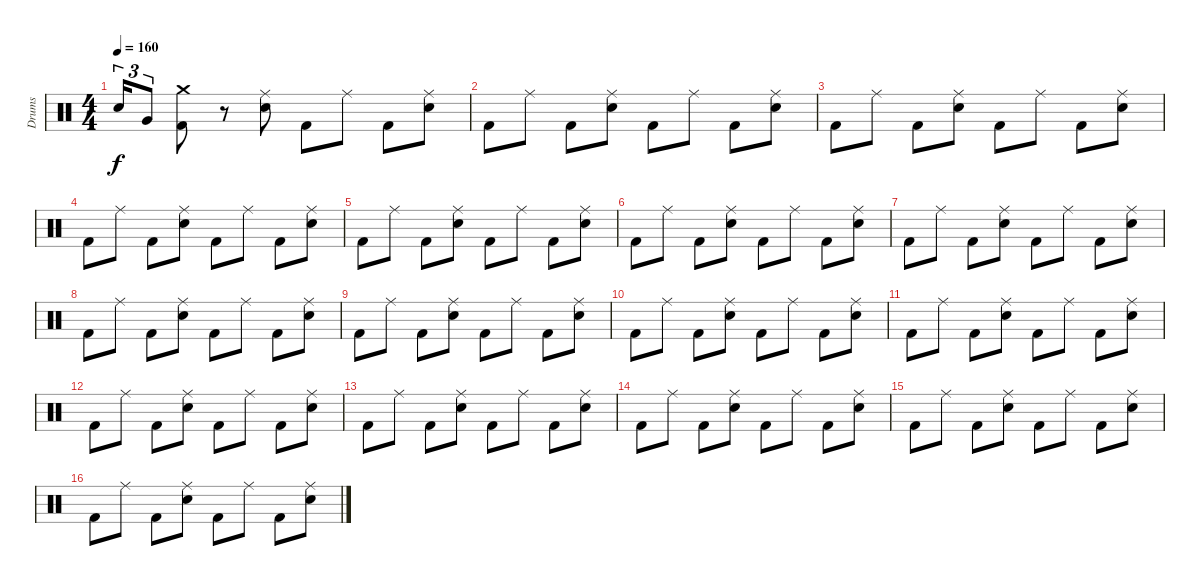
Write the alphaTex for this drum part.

\track ("Drums" "Drums") {instrument percussion}
\staff {score}
\articulation defaults
\ts (4 4)
\section ("" "")
\tempo 160
\clef neutral
\ks c "Snare (hit)"{t}.16{tu (3 2) dy f} "Very Low Tom (hit)".8{tu (3 2)}
("Crash medium (hit)" "Kick (hit) 2").8 r.8 ("Ride (middle)" "Electric Snare (hit)").8 "Kick (hit) 2".8 "Ride (middle)".8 "Kick (hit) 2".8 ("Ride (middle)" "Electric Snare (hit)").8 |
"Kick (hit) 2".8 "Ride (middle)".8 "Kick (hit) 2".8 ("Ride (middle)" "Electric Snare (hit)").8 "Kick (hit) 2".8 "Ride (middle)".8 "Kick (hit) 2".8 ("Ride (middle)" "Electric Snare (hit)").8 |
"Kick (hit) 2".8 "Ride (middle)".8 "Kick (hit) 2".8 ("Ride (middle)" "Electric Snare (hit)").8 "Kick (hit) 2".8 "Ride (middle)".8 "Kick (hit) 2".8 ("Ride (middle)" "Electric Snare (hit)").8 |
"Kick (hit) 2".8 "Ride (middle)".8 "Kick (hit) 2".8 ("Ride (middle)" "Electric Snare (hit)").8 "Kick (hit) 2".8 "Ride (middle)".8 "Kick (hit) 2".8 ("Ride (middle)" "Electric Snare (hit)").8 |
"Kick (hit) 2".8 "Ride (middle)".8 "Kick (hit) 2".8 ("Ride (middle)" "Electric Snare (hit)").8 "Kick (hit) 2".8 "Ride (middle)".8 "Kick (hit) 2".8 ("Ride (middle)" "Electric Snare (hit)").8 |
"Kick (hit) 2".8 "Ride (middle)".8 "Kick (hit) 2".8 ("Ride (middle)" "Electric Snare (hit)").8 "Kick (hit) 2".8 "Ride (middle)".8 "Kick (hit) 2".8 ("Ride (middle)" "Electric Snare (hit)").8 |
"Kick (hit) 2".8 "Ride (middle)".8 "Kick (hit) 2".8 ("Ride (middle)" "Electric Snare (hit)").8 "Kick (hit) 2".8 "Ride (middle)".8 "Kick (hit) 2".8 ("Ride (middle)" "Electric Snare (hit)").8 |
"Kick (hit) 2".8 "Ride (middle)".8 "Kick (hit) 2".8 ("Ride (middle)" "Electric Snare (hit)").8 "Kick (hit) 2".8 "Ride (middle)".8 "Kick (hit) 2".8 ("Ride (middle)" "Electric Snare (hit)").8 |
"Kick (hit) 2".8 "Ride (middle)".8 "Kick (hit) 2".8 ("Ride (middle)" "Electric Snare (hit)").8 "Kick (hit) 2".8 "Ride (middle)".8 "Kick (hit) 2".8 ("Ride (middle)" "Electric Snare (hit)").8 |
"Kick (hit) 2".8 "Ride (middle)".8 "Kick (hit) 2".8 ("Ride (middle)" "Electric Snare (hit)").8 "Kick (hit) 2".8 "Ride (middle)".8 "Kick (hit) 2".8 ("Ride (middle)" "Electric Snare (hit)").8 |
"Kick (hit) 2".8 "Ride (middle)".8 "Kick (hit) 2".8 ("Ride (middle)" "Electric Snare (hit)").8 "Kick (hit) 2".8 "Ride (middle)".8 "Kick (hit) 2".8 ("Ride (middle)" "Electric Snare (hit)").8 |
"Kick (hit) 2".8 "Ride (middle)".8 "Kick (hit) 2".8 ("Ride (middle)" "Electric Snare (hit)").8 "Kick (hit) 2".8 "Ride (middle)".8 "Kick (hit) 2".8 ("Ride (middle)" "Electric Snare (hit)").8 |
"Kick (hit) 2".8 "Ride (middle)".8 "Kick (hit) 2".8 ("Ride (middle)" "Electric Snare (hit)").8 "Kick (hit) 2".8 "Ride (middle)".8 "Kick (hit) 2".8 ("Ride (middle)" "Electric Snare (hit)").8 |
"Kick (hit) 2".8 "Ride (middle)".8 "Kick (hit) 2".8 ("Ride (middle)" "Electric Snare (hit)").8 "Kick (hit) 2".8 "Ride (middle)".8 "Kick (hit) 2".8 ("Ride (middle)" "Electric Snare (hit)").8 |
"Kick (hit) 2".8 "Ride (middle)".8 "Kick (hit) 2".8 ("Ride (middle)" "Electric Snare (hit)").8 "Kick (hit) 2".8 "Ride (middle)".8 "Kick (hit) 2".8 ("Ride (middle)" "Electric Snare (hit)").8 |
"Kick (hit) 2".8 "Ride (middle)".8 "Kick (hit) 2".8 ("Ride (middle)" "Electric Snare (hit)").8 "Kick (hit) 2".8 "Ride (middle)".8 "Kick (hit) 2".8 ("Ride (middle)" "Electric Snare (hit)").8
